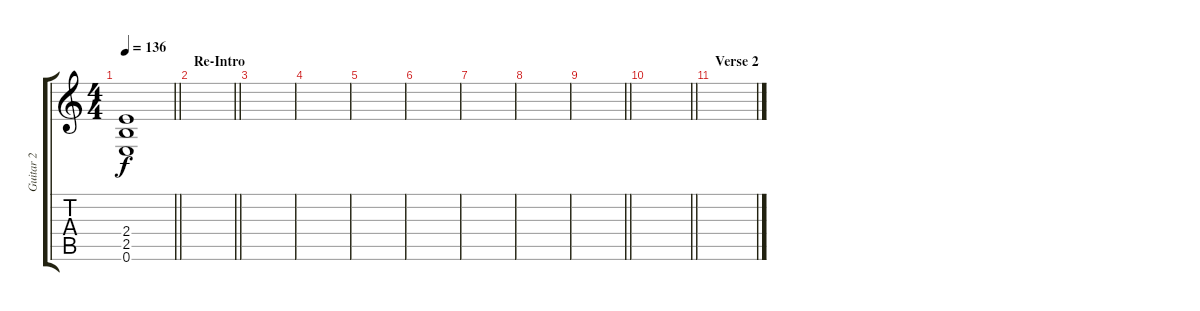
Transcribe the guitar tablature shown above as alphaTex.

\track ("Guitar 2" "Guitar 2") {instrument acousticguitarsteel}
\staff {score tabs}
\tuning (E4 B3 G3 D3 A2 E2) {hide}
\ts (4 4)
\tempo 136
\clef g2
\barLineRight lightlight
\ks c
(2.4{t} 2.5{t} 0.6{t}).1{dy f} |
\section ("" "Re-Intro")
\barLineRight lightlight
|
|
|
|
|
|
|
\barLineRight lightlight
|
\barLineRight lightlight
|
\section ("" "Verse 2")
